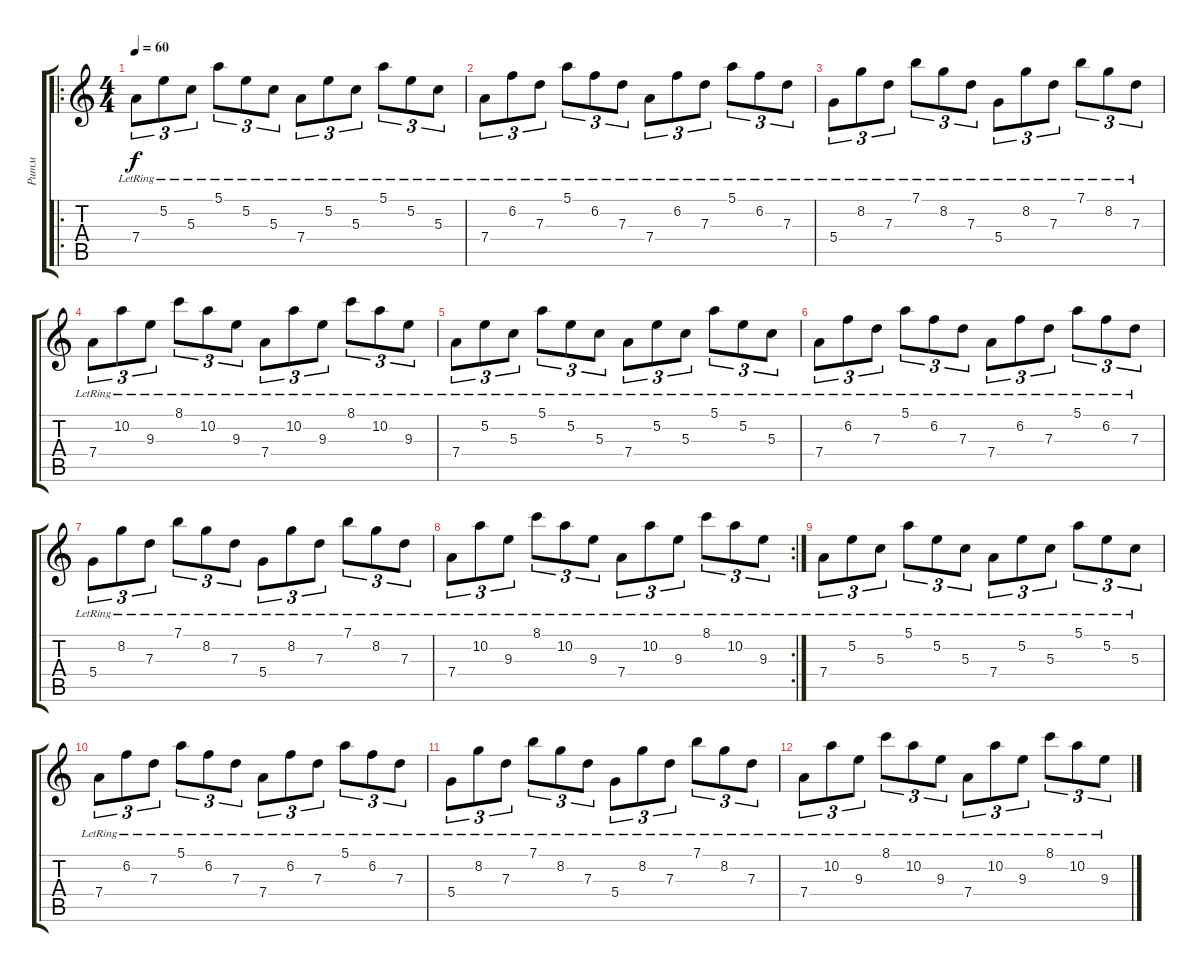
\track ("Ритм" "Ритм") {instrument acousticguitarsteel}
\staff {score tabs}
\tuning (E4 B3 G3 D3 A2 E2) {hide}
\ro
\ts (4 4)
\tempo 60
\clef g2
\ks c
7.4{lr}.8{tu (3 2) dy f} 5.2{lr}.8{tu (3 2)} 5.3{lr}.8{tu (3 2)} 5.1{lr}.8{tu (3 2)} 5.2{lr}.8{tu (3 2)} 5.3{lr}.8{tu (3 2)} 7.4{lr}.8{tu (3 2)} 5.2{lr}.8{tu (3 2)} 5.3{lr}.8{tu (3 2)} 5.1{lr}.8{tu (3 2)} 5.2{lr}.8{tu (3 2)} 5.3{lr}.8{tu (3 2)} |
7.4{lr}.8{tu (3 2)} 6.2{lr}.8{tu (3 2)} 7.3{lr}.8{tu (3 2)} 5.1{lr}.8{tu (3 2)} 6.2{lr}.8{tu (3 2)} 7.3{lr}.8{tu (3 2)} 7.4{lr}.8{tu (3 2)} 6.2{lr}.8{tu (3 2)} 7.3{lr}.8{tu (3 2)} 5.1{lr}.8{tu (3 2)} 6.2{lr}.8{tu (3 2)} 7.3{lr}.8{tu (3 2)} |
5.4{lr}.8{tu (3 2)} 8.2{lr}.8{tu (3 2)} 7.3{lr}.8{tu (3 2)} 7.1{lr}.8{tu (3 2)} 8.2{lr}.8{tu (3 2)} 7.3{lr}.8{tu (3 2)} 5.4{lr}.8{tu (3 2)} 8.2{lr}.8{tu (3 2)} 7.3{lr}.8{tu (3 2)} 7.1{lr}.8{tu (3 2)} 8.2{lr}.8{tu (3 2)} 7.3{lr}.8{tu (3 2)} |
7.4{lr}.8{tu (3 2)} 10.2{lr}.8{tu (3 2)} 9.3{lr}.8{tu (3 2)} 8.1{lr}.8{tu (3 2)} 10.2{lr}.8{tu (3 2)} 9.3{lr}.8{tu (3 2)} 7.4{lr}.8{tu (3 2)} 10.2{lr}.8{tu (3 2)} 9.3{lr}.8{tu (3 2)} 8.1{lr}.8{tu (3 2)} 10.2{lr}.8{tu (3 2)} 9.3{lr}.8{tu (3 2)} |
7.4{lr}.8{tu (3 2)} 5.2{lr}.8{tu (3 2)} 5.3{lr}.8{tu (3 2)} 5.1{lr}.8{tu (3 2)} 5.2{lr}.8{tu (3 2)} 5.3{lr}.8{tu (3 2)} 7.4{lr}.8{tu (3 2)} 5.2{lr}.8{tu (3 2)} 5.3{lr}.8{tu (3 2)} 5.1{lr}.8{tu (3 2)} 5.2{lr}.8{tu (3 2)} 5.3{lr}.8{tu (3 2)} |
7.4{lr}.8{tu (3 2)} 6.2{lr}.8{tu (3 2)} 7.3{lr}.8{tu (3 2)} 5.1{lr}.8{tu (3 2)} 6.2{lr}.8{tu (3 2)} 7.3{lr}.8{tu (3 2)} 7.4{lr}.8{tu (3 2)} 6.2{lr}.8{tu (3 2)} 7.3{lr}.8{tu (3 2)} 5.1{lr}.8{tu (3 2)} 6.2{lr}.8{tu (3 2)} 7.3{lr}.8{tu (3 2)} |
5.4{lr}.8{tu (3 2)} 8.2{lr}.8{tu (3 2)} 7.3{lr}.8{tu (3 2)} 7.1{lr}.8{tu (3 2)} 8.2{lr}.8{tu (3 2)} 7.3{lr}.8{tu (3 2)} 5.4{lr}.8{tu (3 2)} 8.2{lr}.8{tu (3 2)} 7.3{lr}.8{tu (3 2)} 7.1{lr}.8{tu (3 2)} 8.2{lr}.8{tu (3 2)} 7.3{lr}.8{tu (3 2)} |
\rc 2
7.4{lr}.8{tu (3 2)} 10.2{lr}.8{tu (3 2)} 9.3{lr}.8{tu (3 2)} 8.1{lr}.8{tu (3 2)} 10.2{lr}.8{tu (3 2)} 9.3{lr}.8{tu (3 2)} 7.4{lr}.8{tu (3 2)} 10.2{lr}.8{tu (3 2)} 9.3{lr}.8{tu (3 2)} 8.1{lr}.8{tu (3 2)} 10.2{lr}.8{tu (3 2)} 9.3{lr}.8{tu (3 2)} |
7.4{lr}.8{tu (3 2) volume 0} 5.2{lr}.8{tu (3 2)} 5.3{lr}.8{tu (3 2)} 5.1{lr}.8{tu (3 2)} 5.2{lr}.8{tu (3 2)} 5.3{lr}.8{tu (3 2)} 7.4{lr}.8{tu (3 2)} 5.2{lr}.8{tu (3 2)} 5.3{lr}.8{tu (3 2)} 5.1{lr}.8{tu (3 2)} 5.2{lr}.8{tu (3 2)} 5.3{lr}.8{tu (3 2)} |
7.4{lr}.8{tu (3 2)} 6.2{lr}.8{tu (3 2)} 7.3{lr}.8{tu (3 2)} 5.1{lr}.8{tu (3 2)} 6.2{lr}.8{tu (3 2)} 7.3{lr}.8{tu (3 2)} 7.4{lr}.8{tu (3 2)} 6.2{lr}.8{tu (3 2)} 7.3{lr}.8{tu (3 2)} 5.1{lr}.8{tu (3 2)} 6.2{lr}.8{tu (3 2)} 7.3{lr}.8{tu (3 2)} |
5.4{lr}.8{tu (3 2)} 8.2{lr}.8{tu (3 2)} 7.3{lr}.8{tu (3 2)} 7.1{lr}.8{tu (3 2)} 8.2{lr}.8{tu (3 2)} 7.3{lr}.8{tu (3 2)} 5.4{lr}.8{tu (3 2)} 8.2{lr}.8{tu (3 2)} 7.3{lr}.8{tu (3 2)} 7.1{lr}.8{tu (3 2)} 8.2{lr}.8{tu (3 2)} 7.3{lr}.8{tu (3 2)} |
7.4{lr}.8{tu (3 2)} 10.2{lr}.8{tu (3 2)} 9.3{lr}.8{tu (3 2)} 8.1{lr}.8{tu (3 2)} 10.2{lr}.8{tu (3 2)} 9.3{lr}.8{tu (3 2)} 7.4{lr}.8{tu (3 2)} 10.2{lr}.8{tu (3 2)} 9.3{lr}.8{tu (3 2)} 8.1{lr}.8{tu (3 2)} 10.2{lr}.8{tu (3 2)} 9.3{lr}.8{tu (3 2)}
